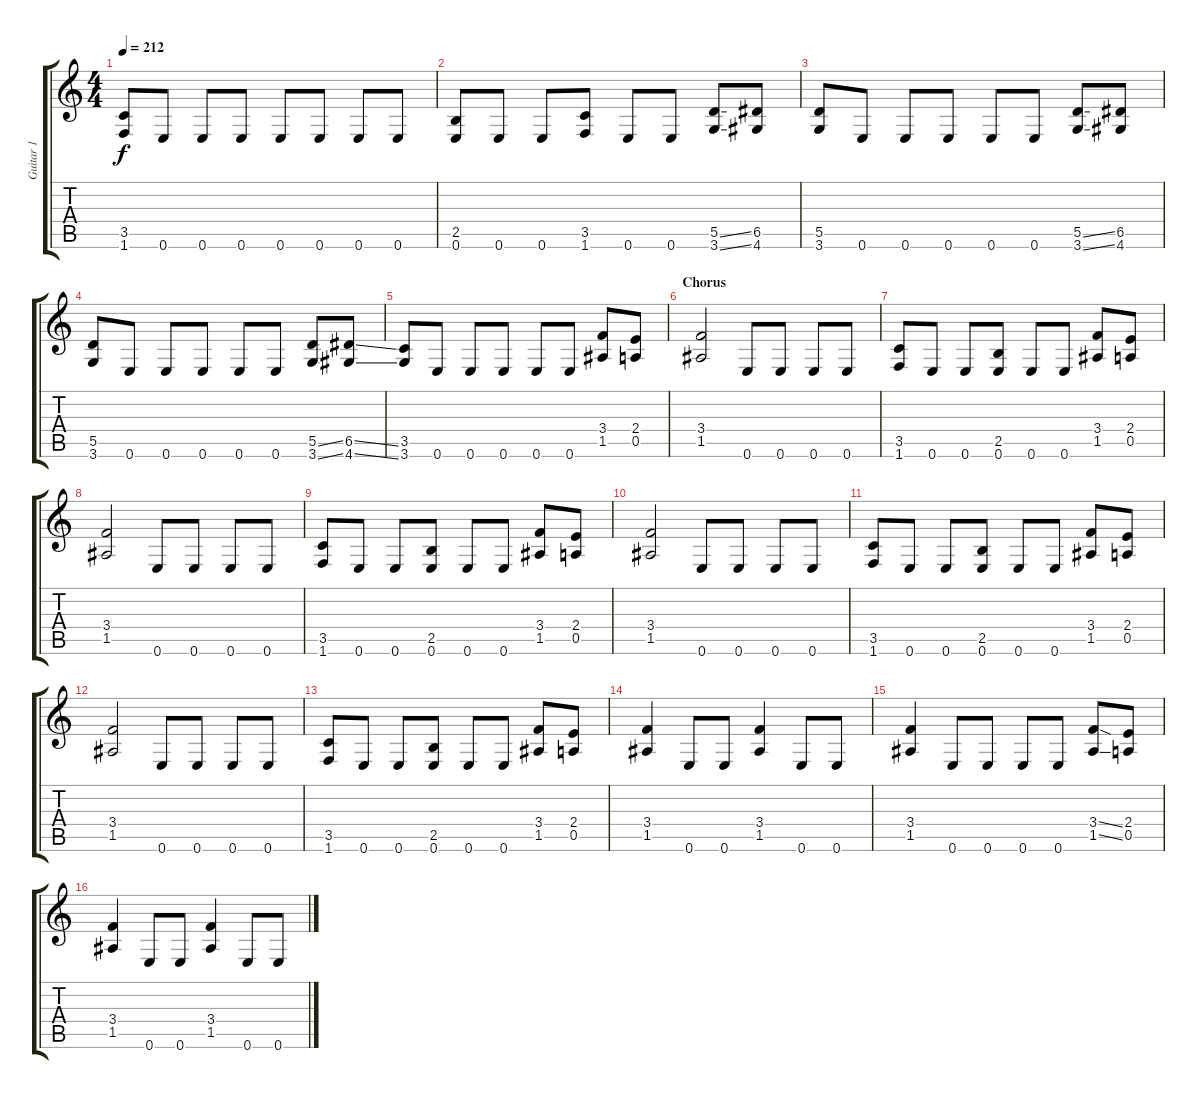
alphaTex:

\track ("Guitar 1" "Guitar 1") {instrument distortionguitar}
\staff {score tabs}
\tuning (E4 B3 G3 D3 A2 E2) {hide}
\ts (4 4)
\tempo 212
\clef g2
\ks c
(3.5 1.6).8{dy f} 0.6.8 0.6.8 0.6.8 0.6.8 0.6.8 0.6.8 0.6.8 |
(2.5 0.6).8 0.6.8 0.6.8 (3.5 1.6).8 0.6.8 0.6.8 (5.5{ss} 3.6{ss}).8 (6.5 4.6).8 |
(5.5 3.6).8 0.6.8 0.6.8 0.6.8 0.6.8 0.6.8 (5.5{ss} 3.6{ss}).8 (6.5 4.6).8 |
(5.5 3.6).8 0.6.8 0.6.8 0.6.8 0.6.8 0.6.8 (5.5{ss} 3.6{ss}).8 (6.5{ss} 4.6{ss}).8 |
(3.5 3.6).8 0.6.8 0.6.8 0.6.8 0.6.8 0.6.8 (3.4 1.5).8 (2.4 0.5).8 |
\section ("" "Chorus")
(3.4 1.5).2 0.6.8 0.6.8 0.6.8 0.6.8 |
(3.5 1.6).8 0.6.8 0.6.8 (2.5 0.6).8 0.6.8 0.6.8 (3.4 1.5).8 (2.4 0.5).8 |
(3.4 1.5).2 0.6.8 0.6.8 0.6.8 0.6.8 |
(3.5 1.6).8 0.6.8 0.6.8 (2.5 0.6).8 0.6.8 0.6.8 (3.4 1.5).8 (2.4 0.5).8 |
(3.4 1.5).2 0.6.8 0.6.8 0.6.8 0.6.8 |
(3.5 1.6).8 0.6.8 0.6.8 (2.5 0.6).8 0.6.8 0.6.8 (3.4 1.5).8 (2.4 0.5).8 |
(3.4 1.5).2 0.6.8 0.6.8 0.6.8 0.6.8 |
(3.5 1.6).8 0.6.8 0.6.8 (2.5 0.6).8 0.6.8 0.6.8 (3.4 1.5).8 (2.4 0.5).8 |
(3.4 1.5).4 0.6.8 0.6.8 (3.4 1.5).4 0.6.8 0.6.8 |
(3.4 1.5).4 0.6.8 0.6.8 0.6.8 0.6.8 (3.4{ss} 1.5{ss}).8 (2.4 0.5).8 |
(3.4 1.5).4 0.6.8 0.6.8 (3.4 1.5).4 0.6.8 0.6.8
